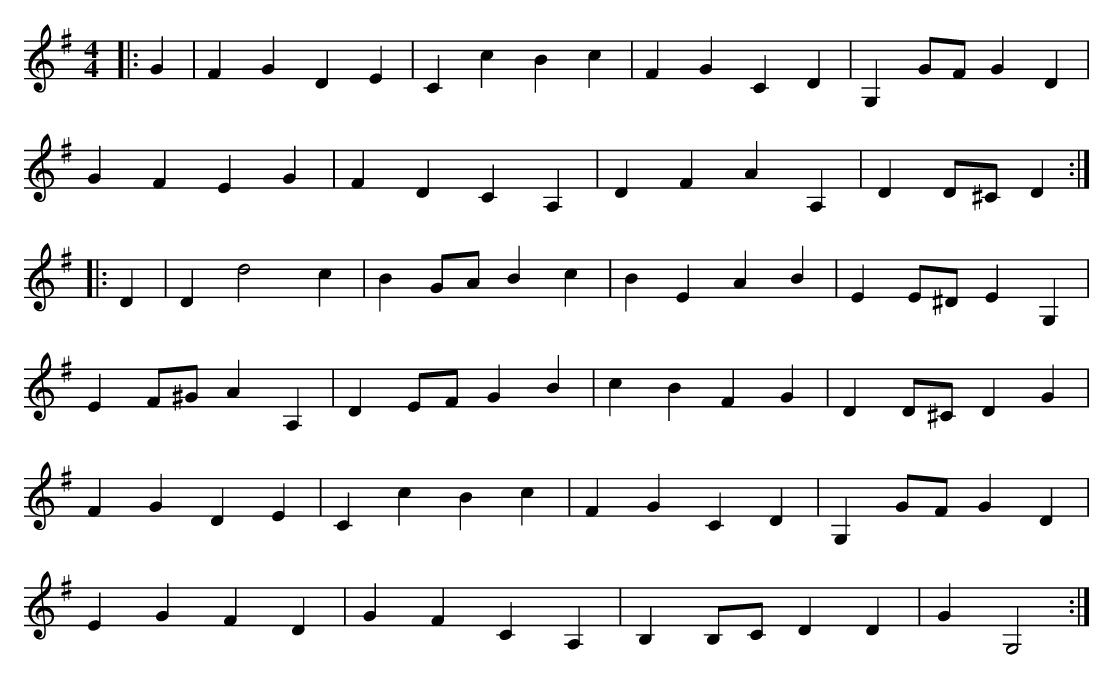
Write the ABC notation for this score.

X:1
M:4/4
K:G
|:G2|F2G2D2E2|C2c2B2c2|F2G2C2D2|G,2GFG2D2|
G2F2E2G2|F2D2C2A,2|D2F2A2A,2|D2D^CD2:|
|:D2|D2d4c2|B2GAB2c2|B2E2A2B2|E2E^DE2G,2|
E2F^GA2A,2|D2EFG2B2|c2B2F2G2|D2D^CD2G2|
F2G2D2E2|C2c2B2c2|F2G2C2D2|G,2GFG2D2|
E2G2F2D2|G2F2C2A,2|B,2B,CD2D2|G2G,4:|
